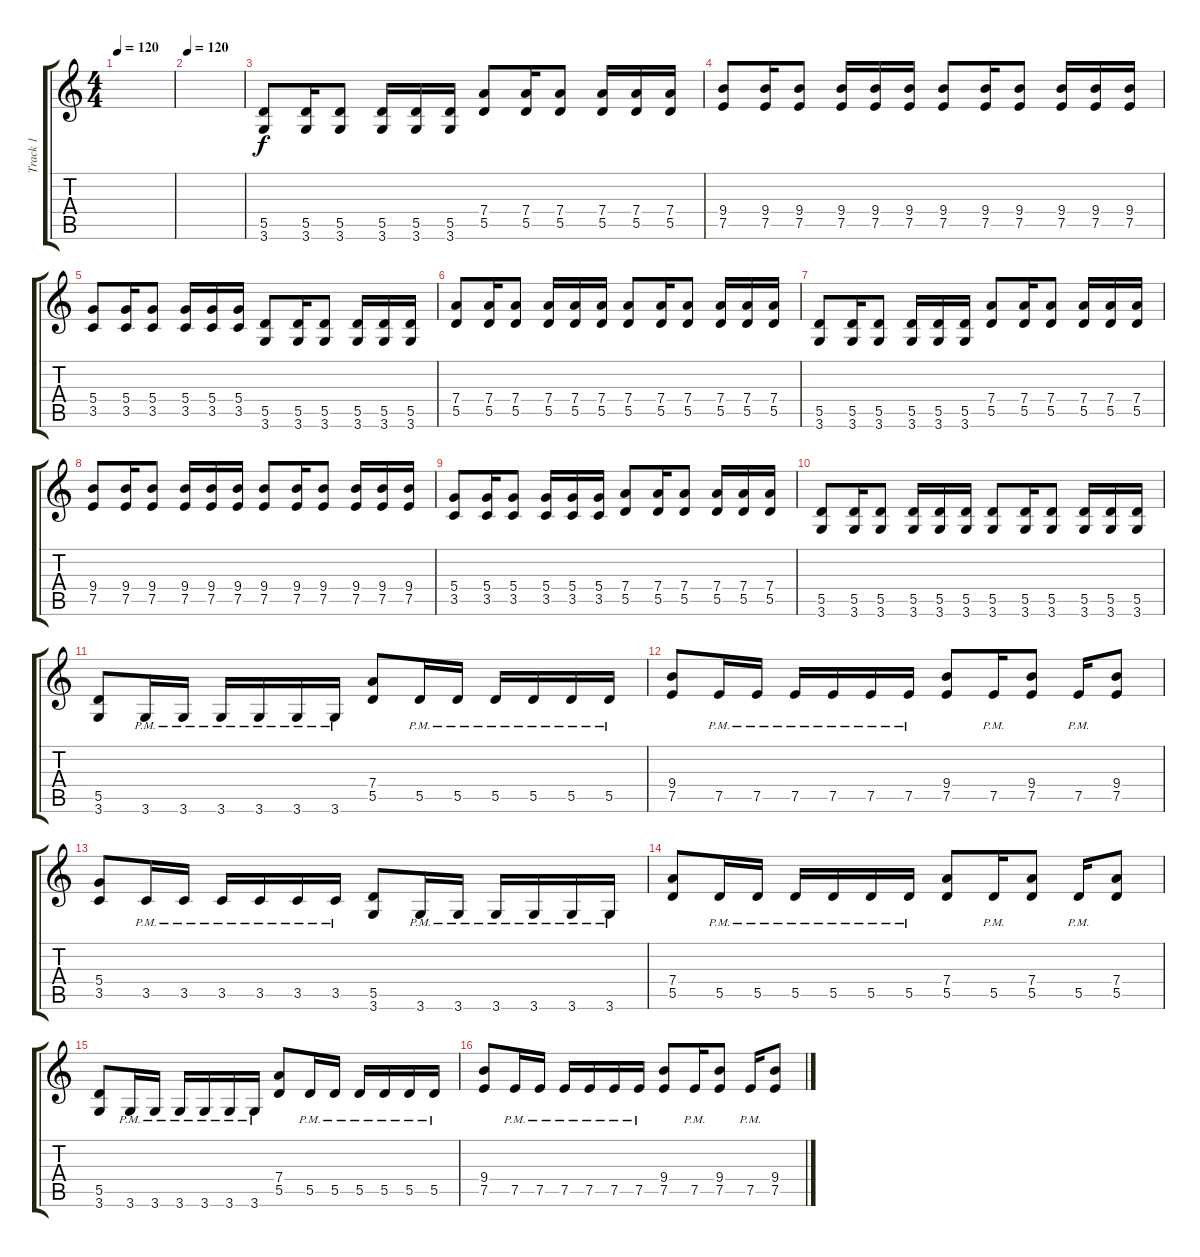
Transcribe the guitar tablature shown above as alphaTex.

\track ("Track 1" "Track 1") {instrument distortionguitar}
\staff {score tabs}
\tuning (E4 B3 G3 D3 A2 E2) {hide}
\ts (4 4)
\tempo 120
\clef g2
\ks c
|
\tempo 120
|
(5.5 3.6).8 (5.5 3.6).16 (5.5 3.6).8 (5.5 3.6).16 (5.5 3.6).16 (5.5 3.6).16 (7.4 5.5).8 (7.4 5.5).16 (7.4 5.5).8 (7.4 5.5).16 (7.4 5.5).16 (7.4 5.5).16 |
(9.4 7.5).8 (9.4 7.5).16 (9.4 7.5).8 (9.4 7.5).16 (9.4 7.5).16 (9.4 7.5).16 (9.4 7.5).8 (9.4 7.5).16 (9.4 7.5).8 (9.4 7.5).16 (9.4 7.5).16 (9.4 7.5).16 |
(5.4 3.5).8 (5.4 3.5).16 (5.4 3.5).8 (5.4 3.5).16 (5.4 3.5).16 (5.4 3.5).16 (5.5 3.6).8 (5.5 3.6).16 (5.5 3.6).8 (5.5 3.6).16 (5.5 3.6).16 (5.5 3.6).16 |
(7.4 5.5).8 (7.4 5.5).16 (7.4 5.5).8 (7.4 5.5).16 (7.4 5.5).16 (7.4 5.5).16 (7.4 5.5).8 (7.4 5.5).16 (7.4 5.5).8 (7.4 5.5).16 (7.4 5.5).16 (7.4 5.5).16 |
(5.5 3.6).8 (5.5 3.6).16 (5.5 3.6).8 (5.5 3.6).16 (5.5 3.6).16 (5.5 3.6).16 (7.4 5.5).8 (7.4 5.5).16 (7.4 5.5).8 (7.4 5.5).16 (7.4 5.5).16 (7.4 5.5).16 |
(9.4 7.5).8 (9.4 7.5).16 (9.4 7.5).8 (9.4 7.5).16 (9.4 7.5).16 (9.4 7.5).16 (9.4 7.5).8 (9.4 7.5).16 (9.4 7.5).8 (9.4 7.5).16 (9.4 7.5).16 (9.4 7.5).16 |
(5.4 3.5).8 (5.4 3.5).16 (5.4 3.5).8 (5.4 3.5).16 (5.4 3.5).16 (5.4 3.5).16 (7.4 5.5).8 (7.4 5.5).16 (7.4 5.5).8 (7.4 5.5).16 (7.4 5.5).16 (7.4 5.5).16 |
(5.5 3.6).8 (5.5 3.6).16 (5.5 3.6).8 (5.5 3.6).16 (5.5 3.6).16 (5.5 3.6).16 (5.5 3.6).8 (5.5 3.6).16 (5.5 3.6).8 (5.5 3.6).16 (5.5 3.6).16 (5.5 3.6).16 |
(5.5 3.6).8 3.6{pm}.16 3.6{pm}.16 3.6{pm}.16 3.6{pm}.16 3.6{pm}.16 3.6{pm}.16 (7.4 5.5).8 5.5{pm}.16 5.5{pm}.16 5.5{pm}.16 5.5{pm}.16 5.5{pm}.16 5.5{pm}.16 |
(9.4 7.5).8 7.5{pm}.16 7.5{pm}.16 7.5{pm}.16 7.5{pm}.16 7.5{pm}.16 7.5{pm}.16 (9.4 7.5).8 7.5{pm}.16 (9.4 7.5).8 7.5{pm}.16 (9.4 7.5).8 |
(5.4 3.5).8 3.5{pm}.16 3.5{pm}.16 3.5{pm}.16 3.5{pm}.16 3.5{pm}.16 3.5{pm}.16 (5.5 3.6).8 3.6{pm}.16 3.6{pm}.16 3.6{pm}.16 3.6{pm}.16 3.6{pm}.16 3.6{pm}.16 |
(7.4 5.5).8 5.5{pm}.16 5.5{pm}.16 5.5{pm}.16 5.5{pm}.16 5.5{pm}.16 5.5{pm}.16 (7.4 5.5).8 5.5{pm}.16 (7.4 5.5).8 5.5{pm}.16 (7.4 5.5).8 |
(5.5 3.6).8 3.6{pm}.16 3.6{pm}.16 3.6{pm}.16 3.6{pm}.16 3.6{pm}.16 3.6{pm}.16 (7.4 5.5).8 5.5{pm}.16 5.5{pm}.16 5.5{pm}.16 5.5{pm}.16 5.5{pm}.16 5.5{pm}.16 |
(9.4 7.5).8 7.5{pm}.16 7.5{pm}.16 7.5{pm}.16 7.5{pm}.16 7.5{pm}.16 7.5{pm}.16 (9.4 7.5).8 7.5{pm}.16 (9.4 7.5).8 7.5{pm}.16 (9.4 7.5).8
